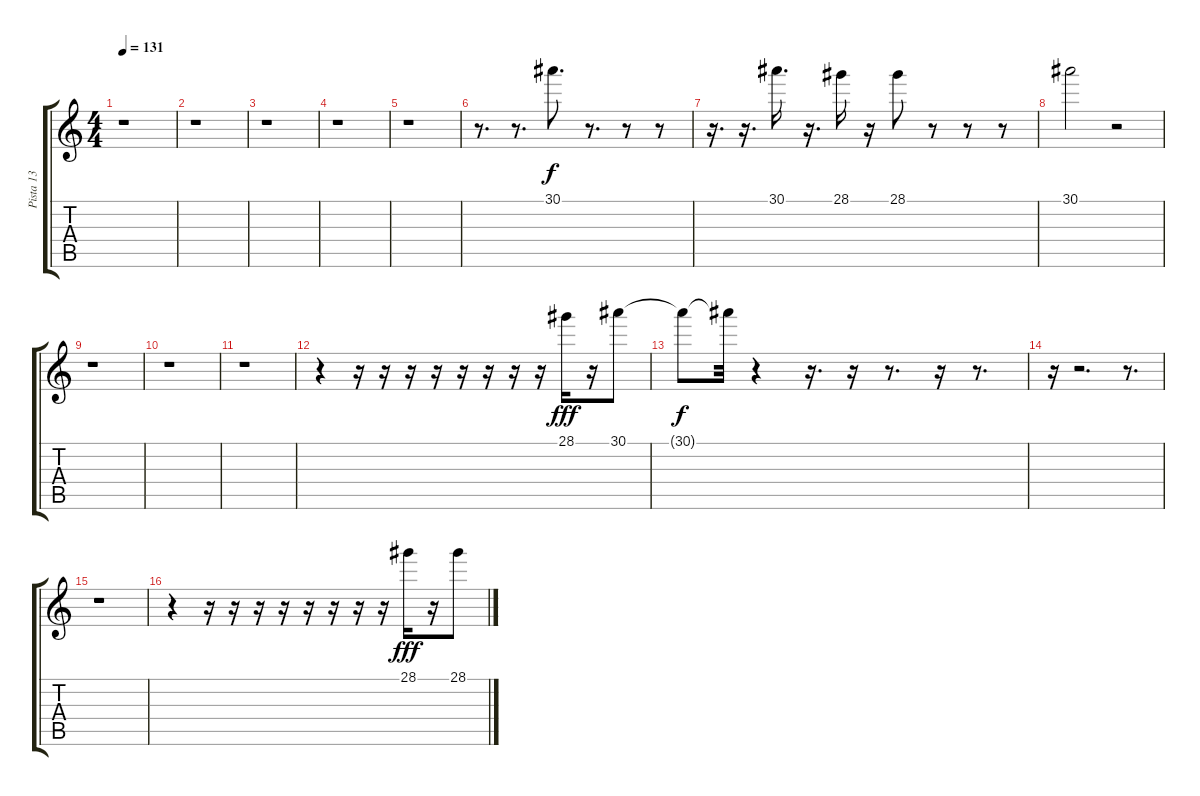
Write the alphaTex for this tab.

\track ("Pista 13" "Pista 13") {instrument glockenspiel}
\staff {score tabs}
\tuning (E4 B3 G3 D3 A2 E2) {hide}
\ts (4 4)
\tempo 131
\clef g2
\ks c
r.1{dy f} |
r.1 |
r.1 |
r.1 |
r.1 |
r.8{d} r.8{d} 30.1.8{d} r.8{d} r.8 r.8 |
r.16{d} r.16{d} 30.1.16{d} r.16{d} 28.1.16 r.16 28.1.8 r.8 r.8 r.8 |
30.1.2 r.2 |
r.1 |
r.1 |
r.1 |
r.4 r.16 r.16 r.16 r.16 r.16 r.16 r.16 r.16 28.1.16{dy fff} r.16 30.1.8 |
30.1{t}.8{dy f} 30.1{t}.32 r.4 r.16{d} r.16 r.8{d} r.16 r.8{d} |
r.16 r.2{d} r.8{d} |
r.1 |
r.4 r.16 r.16 r.16 r.16 r.16 r.16 r.16 r.16 28.1.16{dy fff} r.16 28.1.8
